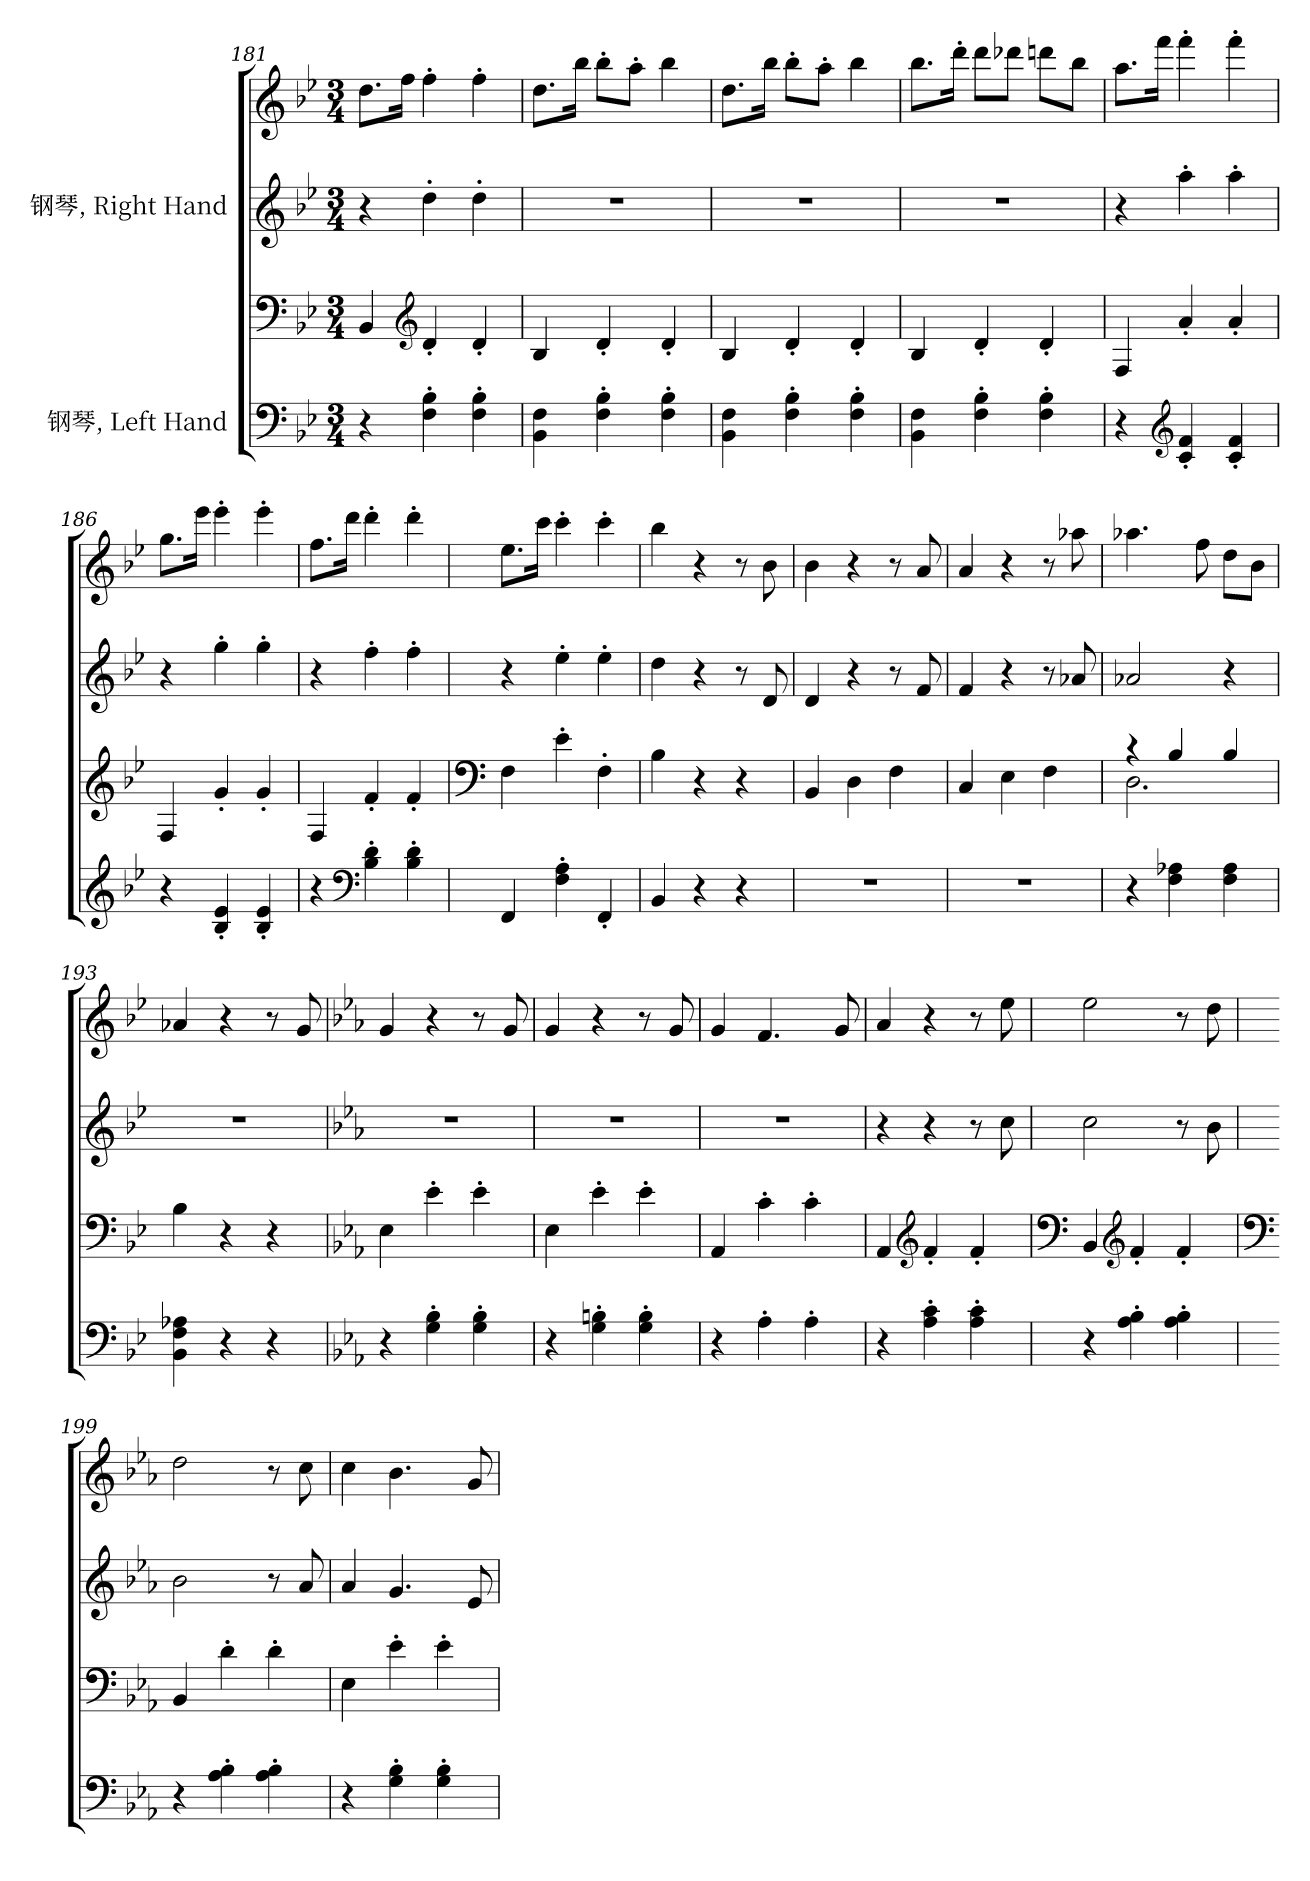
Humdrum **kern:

**kern	**kern	**kern	**kern
*part2	*part2	*part1	*part1
*staff4	*staff3	*staff2	*staff1
*I"钢琴, Left Hand	*	*I"钢琴, Right Hand	*
*clefF4	*clefF4	*clefG2	*clefG2
*k[b-e-]	*k[b-e-]	*k[b-e-]	*k[b-e-]
*M3/4	*M3/4	*M3/4	*M3/4
=181	=181	=181	=181
4r	4BB-/	4r	8.dd\L
.	.	.	16ff\Jk
*	*clefG2	*	*
4F\' 4B-\'	4d'/	4dd'\	4ff'\
4F\' 4B-\'	4d'/	4dd'\	4ff'\
=182	=182	=182	=182
4BB-\ 4F\	4B-/	2.r	8.dd\L
.	.	.	16bb-\Jk
4F\' 4B-\'	4d'/	.	8bb-'\L
.	.	.	8aa'\J
4F\' 4B-\'	4d'/	.	4bb-\
=183	=183	=183	=183
4BB-\ 4F\	4B-/	2.r	8.dd\L
.	.	.	16bb-\Jk
4F\' 4B-\'	4d'/	.	8bb-'\L
.	.	.	8aa'\J
4F\' 4B-\'	4d'/	.	4bb-\
=184	=184	=184	=184
4BB-\ 4F\	4B-/	2.r	8.bb-\L
.	.	.	16ddd'\Jk
4F\' 4B-\'	4d'/	.	8ddd\L
.	.	.	8ddd-X\J
4F\' 4B-\'	4d'/	.	8dddn\L
.	.	.	8bb-\J
!!LO:LB:g=z
=185	=185	=185	=185
4r	4F/	4r	8.aa\L
.	.	.	16fff\Jk
*clefG2	*	*	*
4c/' 4f/'	4a'/	4aa'\	4fff'\
4c/' 4f/'	4a'/	4aa'\	4fff'\
=186	=186	=186	=186
4r	4F/	4r	8.gg\L
.	.	.	16eee-\Jk
4B-/' 4e-/'	4g'/	4gg'\	4eee-'\
4B-/' 4e-/'	4g'/	4gg'\	4eee-'\
=187	=187	=187	=187
4r	4F/	4r	8.ff\L
.	.	.	16ddd\Jk
*clefF4	*	*	*
4B-\' 4d\'	4f'/	4ff'\	4ddd'\
4B-\' 4d\'	4f'/	4ff'\	4ddd'\
=188	=188	=188	=188
*	*clefF4	*	*
4FF/	4F\	4r	8.ee-\L
.	.	.	16ccc\Jk
4F\' 4A\'	4e-'\	4ee-'\	4ccc'\
4FF'/	4F'\	4ee-'\	4ccc'\
=189	=189	=189	=189
4BB-/	4B-\	4dd\	4bb-\
4r	4r	4r	4r
4r	4r	8r	8r
.	.	8d/	8b-\
=190	=190	=190	=190
2.r	4BB-/	4d/	4b-\
.	4D\	4r	4r
.	4F\	8r	8r
.	.	8f/	8a/
!!LO:PB:g=z
=191	=191	=191	=191
2.r	4C/	4f/	4a/
.	4E-\	4r	4r
.	4F\	8r	8r
.	.	8a-X/	8aa-X\
=192	=192	=192	=192
*	*^	*	*
4r	4r	2.D\	2a-X/	4.aa-X\
4F\ 4A-X\	4B-/	.	.	.
.	.	.	.	8ff\
4F\ 4A-\	4B-/	.	4r	8dd\L
.	.	.	.	8b-\J
*	*v	*v	*	*
=193	=193	=193	=193
4BB-\ 4F\ 4A-X\	4B-\	2.r	4a-X/
4r	4r	.	4r
4r	4r	.	8r
.	.	.	8g/
=194	=194	=194	=194
*k[b-e-a-]	*k[b-e-a-]	*k[b-e-a-]	*k[b-e-a-]
4r	4E-\	2.r	4g/
4G\' 4B-\'	4e-'\	.	4r
4G\' 4B-\'	4e-'\	.	8r
.	.	.	8g/
=195	=195	=195	=195
4r	4E-\	2.r	4g/
4G\' 4Bn\'	4e-'\	.	4r
4G\' 4B\'	4e-'\	.	8r
.	.	.	8g/
=196	=196	=196	=196
4r	4AA-/	2.r	4g/
4A-'\	4c'\	.	4.f/
4A-'\	4c'\	.	.
.	.	.	8g/
!!LO:LB:g=z
=197	=197	=197	=197
4r	4AA-/	4r	4a-/
*	*clefG2	*	*
4A-\' 4c\'	4f'/	4r	4r
4A-\' 4c\'	4f'/	8r	8r
.	.	8cc\	8ee-\
=198	=198	=198	=198
*	*clefF4	*	*
4r	4BB-/	2cc\	2ee-\
*	*clefG2	*	*
4A-\' 4B-\'	4f'/	.	.
4A-\' 4B-\'	4f'/	8r	8r
.	.	8b-\	8dd\
=199	=199	=199	=199
*	*clefF4	*	*
4r	4BB-/	2b-\	2dd\
4A-\' 4B-\'	4d'\	.	.
4A-\' 4B-\'	4d'\	8r	8r
.	.	8a-/	8cc\
=200	=200	=200	=200
4r	4E-\	4a-/	4cc\
4G\' 4B-\'	4e-'\	4.g/	4.b-\
4G\' 4B-\'	4e-'\	.	.
.	.	8e-/	8g/
=	=	=	=
*-	*-	*-	*-
